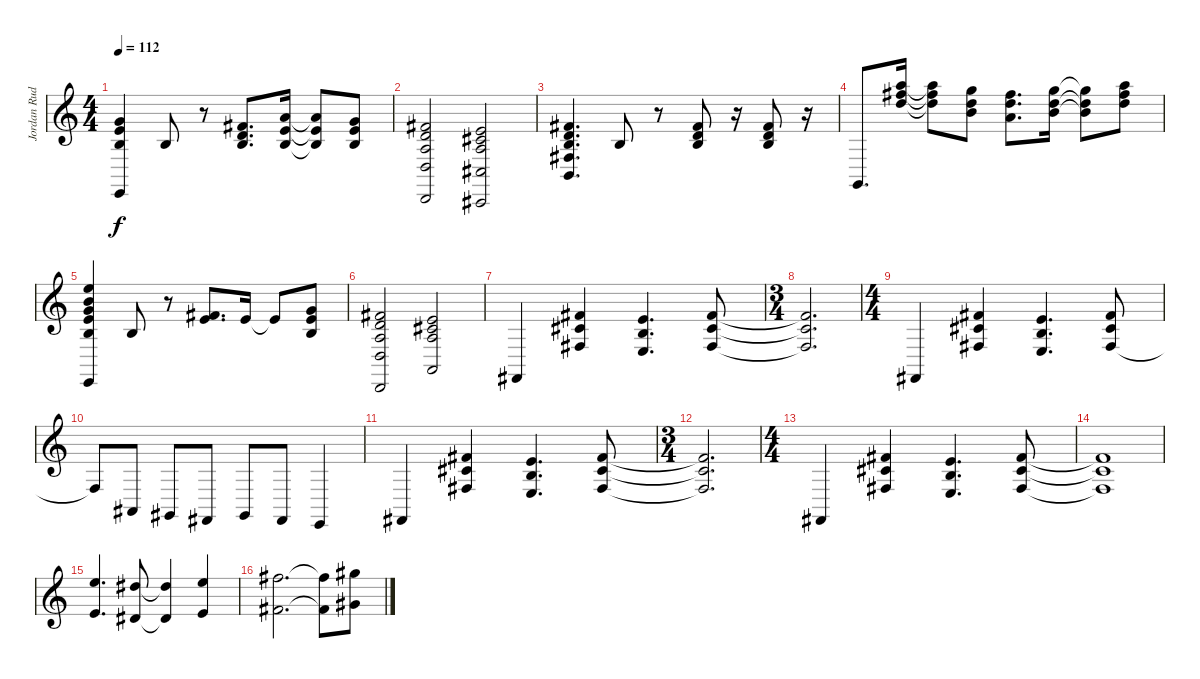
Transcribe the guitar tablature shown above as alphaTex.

\track ("Jordan Rudess" "Jordan Rud") {instrument stringensemble1}
\staff {score}
\tuning (E4 B3 G3 D3 A2 E2 B1) {hide}
\ts (4 4)
\tempo 112
\clef g2
\ks c
(3.1 5.2 4.3 5.7).4{dy f} 4.3.8 r.8 (2.1 3.2 4.3).8{d} (5.1 5.2 4.3).16 (5.1{t} 5.2{t} 4.3{t}).8 (3.1 5.2 4.3).8 |
(7.2 7.3 7.4 5.5 3.7).2 (5.2 6.3 7.4 4.5 2.7).2 |
(2.1 3.2 4.3 4.4 2.5).4{d} 4.3.8 r.8 (2.1 3.2 4.3).8 r.16 (2.1 3.2 4.3).8 r.16 |
8.7.8{d} (17.1 19.2 19.3).16 (17.1{t} 19.2{t} 19.3{t}).8 (15.1 15.2 16.3).8 (14.1 15.2 14.3).8{d} (15.1 15.2 16.3).16 (15.1{t} 15.2{t} 16.3{t}).8 (17.1 19.2 19.3).8 |
(12.1 12.2 12.3 14.4 14.5 0.6).4 14.5.8 r.8 (2.1 5.2).8{d} 5.2.16 5.2{t}.8 (3.1 5.2 4.3).8 |
(7.2 7.3 7.4 5.5 3.7).2 (5.2 6.3 7.4 0.5).2 |
7.7.4{volume 16 instrument acousticgrandpiano} (11.3 11.4 9.5).4 (9.3 9.4 7.5).4{d} (11.3 11.4 9.5).8 |
\ts (3 4)
(11.3{t} 11.4{t} 9.5{t}).2{d} |
\ts (4 4)
7.7.4{volume 16 instrument acousticgrandpiano} (11.3 11.4 9.5).4 (9.3 9.4 7.5).4{d} (11.3 11.4 9.5).8 |
9.5{t}.8 6.6.8 4.6.8 2.6.8 4.6.8 2.6.8 0.6.4 |
7.7.4{volume 16 instrument acousticgrandpiano} (11.3 11.4 9.5).4 (9.3 9.4 7.5).4{d} (11.3 11.4 9.5).8 |
\ts (3 4)
(11.3{t} 11.4{t} 9.5{t}).2{d} |
\ts (4 4)
7.7.4{volume 16 instrument acousticgrandpiano} (11.3 11.4 9.5).4 (9.3 9.4 7.5).4{d} (11.3 11.4 9.5).8 |
(11.3{t} 11.4{t} 9.5{t}).1 |
(21.3 19.5).4{d instrument stringensemble1} (20.3 18.5).8 (20.3{t} 18.5{t}).4 (21.3 19.5).4 |
(23.3 21.5).2{d} (23.3{t} 21.5{t}).8 (25.3 23.5).8
